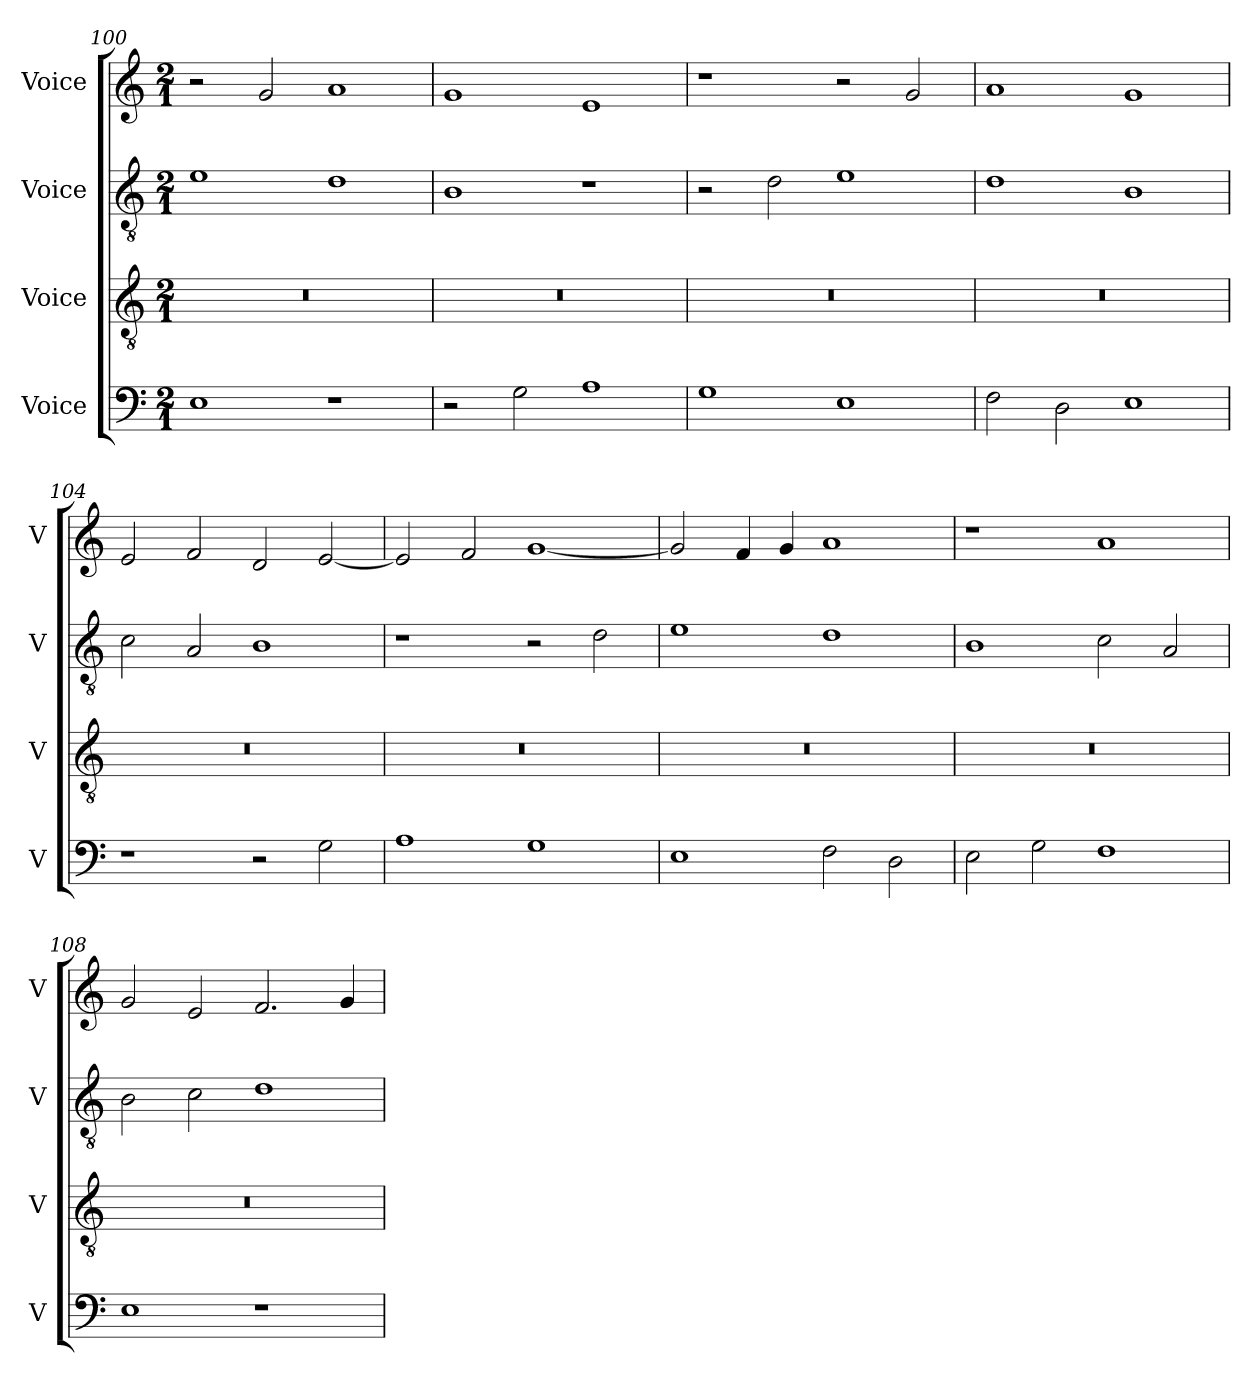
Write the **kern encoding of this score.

**kern	**kern	**kern	**kern
*part4	*part3	*part2	*part1
*staff4	*staff3	*staff2	*staff1
*I"Voice	*I"Voice	*I"Voice	*I"Voice
*I'V	*I'V	*I'V	*I'V
*clefF4	*clefGv2	*clefGv2	*clefG2
*k[]	*k[]	*k[]	*k[]
*M2/1	*M2/1	*M2/1	*M2/1
=100	=100	=100	=100
1E	0r	1e	2r
.	.	.	2g/
1r	.	1d	1a
=101	=101	=101	=101
2r	0r	1B	1g
2G\	.	.	.
1A	.	1r	1e
=102	=102	=102	=102
1G	0r	2r	1r
.	.	2d\	.
1E	.	1e	2r
.	.	.	2g/
=103	=103	=103	=103
2F\	0r	1d	1a
2D\	.	.	.
1E	.	1B	1g
!!LO:LB:g=z
=104	=104	=104	=104
1r	0r	2c\	2e/
.	.	2A/	2f/
2r	.	1B	2d/
2G\	.	.	[2e/
=105	=105	=105	=105
1A	0r	1r	2e/]
.	.	.	2f/
1G	.	2r	[1g
.	.	2d\	.
=106	=106	=106	=106
1E	0r	1e	2g/]
.	.	.	4f/
.	.	.	4g/
2F\	.	1d	1a
2D\	.	.	.
=107	=107	=107	=107
2E\	0r	1B	1r
2G\	.	.	.
1F	.	2c\	1a
.	.	2A/	.
=108	=108	=108	=108
1E	0r	2B\	2g/
.	.	2c\	2e/
1r	.	1d	2.f/
.	.	.	4g/
=	=	=	=
*-	*-	*-	*-
